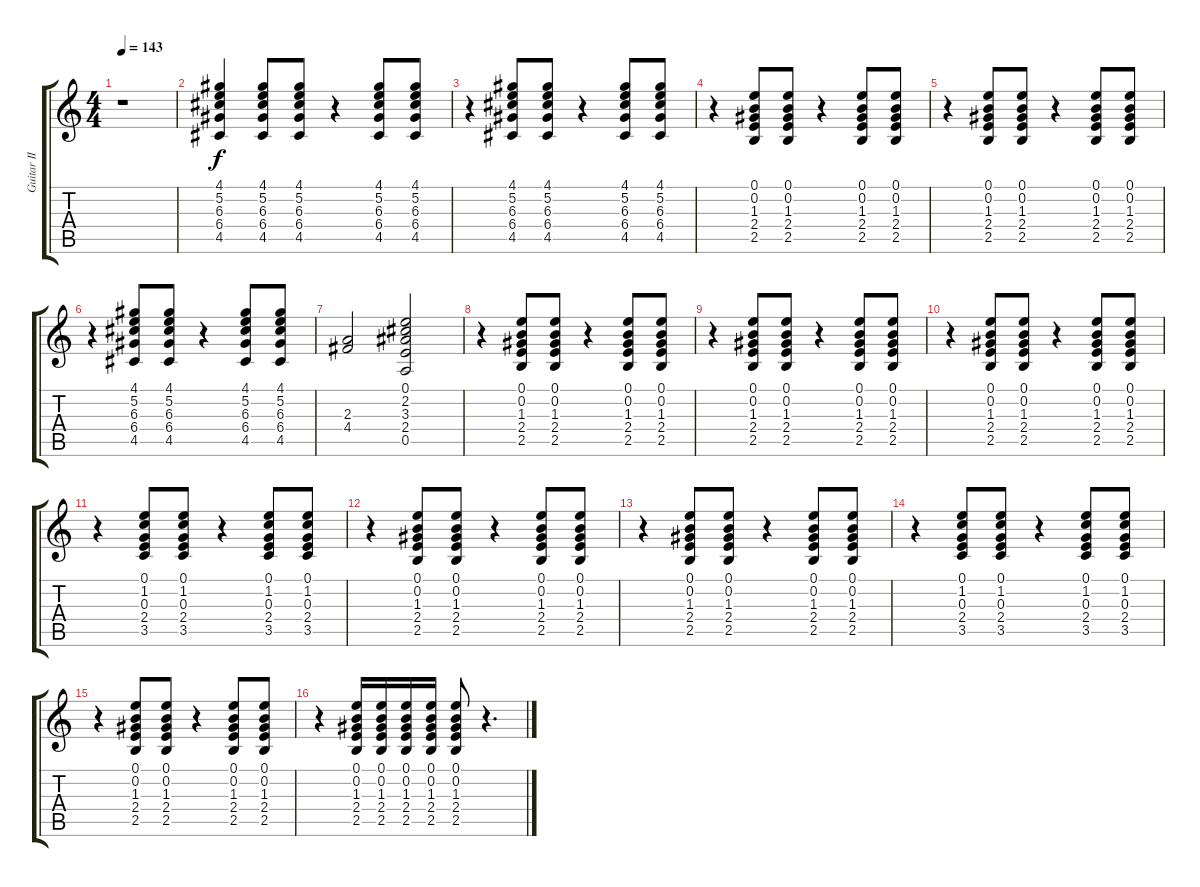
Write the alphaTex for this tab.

\track ("Guitar II" "Guitar II") {instrument electricguitarclean}
\staff {score tabs}
\tuning (E4 B3 G3 D3 A2 E2) {hide}
\ts (4 4)
\tempo 143
\clef g2
\ks c
r.1{dy f instrument electricguitarclean} |
(4.1 5.2 6.3 6.4 4.5).4 (4.1 5.2 6.3 6.4 4.5).8 (4.1 5.2 6.3 6.4 4.5).8 r.4 (4.1 5.2 6.3 6.4 4.5).8 (4.1 5.2 6.3 6.4 4.5).8 |
r.4 (4.1 5.2 6.3 6.4 4.5).8 (4.1 5.2 6.3 6.4 4.5).8 r.4 (4.1 5.2 6.3 6.4 4.5).8 (4.1 5.2 6.3 6.4 4.5).8 |
r.4 (0.1 0.2 1.3 2.4 2.5).8 (0.1 0.2 1.3 2.4 2.5).8 r.4 (0.1 0.2 1.3 2.4 2.5).8 (0.1 0.2 1.3 2.4 2.5).8 |
r.4 (0.1 0.2 1.3 2.4 2.5).8 (0.1 0.2 1.3 2.4 2.5).8 r.4 (0.1 0.2 1.3 2.4 2.5).8 (0.1 0.2 1.3 2.4 2.5).8 |
r.4 (4.1 5.2 6.3 6.4 4.5).8 (4.1 5.2 6.3 6.4 4.5).8 r.4 (4.1 5.2 6.3 6.4 4.5).8 (4.1 5.2 6.3 6.4 4.5).8 |
(2.3 4.4).2 (0.1 2.2 3.3 2.4 0.5).2 |
r.4 (0.1 0.2 1.3 2.4 2.5).8 (0.1 0.2 1.3 2.4 2.5).8 r.4 (0.1 0.2 1.3 2.4 2.5).8 (0.1 0.2 1.3 2.4 2.5).8 |
r.4 (0.1 0.2 1.3 2.4 2.5).8 (0.1 0.2 1.3 2.4 2.5).8 r.4 (0.1 0.2 1.3 2.4 2.5).8 (0.1 0.2 1.3 2.4 2.5).8 |
r.4 (0.1 0.2 1.3 2.4 2.5).8 (0.1 0.2 1.3 2.4 2.5).8 r.4 (0.1 0.2 1.3 2.4 2.5).8 (0.1 0.2 1.3 2.4 2.5).8 |
r.4 (0.1 1.2 0.3 2.4 3.5).8 (0.1 1.2 0.3 2.4 3.5).8 r.4 (0.1 1.2 0.3 2.4 3.5).8 (0.1 1.2 0.3 2.4 3.5).8 |
r.4 (0.1 0.2 1.3 2.4 2.5).8 (0.1 0.2 1.3 2.4 2.5).8 r.4 (0.1 0.2 1.3 2.4 2.5).8 (0.1 0.2 1.3 2.4 2.5).8 |
r.4 (0.1 0.2 1.3 2.4 2.5).8 (0.1 0.2 1.3 2.4 2.5).8 r.4 (0.1 0.2 1.3 2.4 2.5).8 (0.1 0.2 1.3 2.4 2.5).8 |
r.4 (0.1 1.2 0.3 2.4 3.5).8 (0.1 1.2 0.3 2.4 3.5).8 r.4 (0.1 1.2 0.3 2.4 3.5).8 (0.1 1.2 0.3 2.4 3.5).8 |
r.4 (0.1 0.2 1.3 2.4 2.5).8 (0.1 0.2 1.3 2.4 2.5).8 r.4 (0.1 0.2 1.3 2.4 2.5).8 (0.1 0.2 1.3 2.4 2.5).8 |
r.4 (0.1 0.2 1.3 2.4 2.5).16 (0.1 0.2 1.3 2.4 2.5).16 (0.1 0.2 1.3 2.4 2.5).16 (0.1 0.2 1.3 2.4 2.5).16 (0.1 0.2 1.3 2.4 2.5).8 r.4{d}
